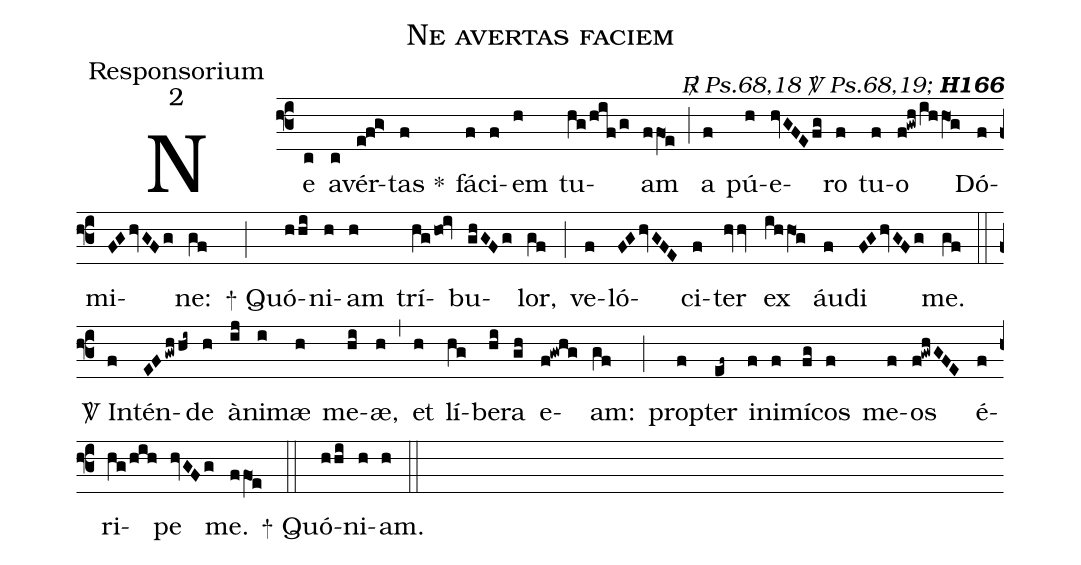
name:Ne avertas faciem;
office-part:Responsorium;
mode:2;
commentary:{\itshape\mdseries \Rbar\ Ps.68,18  \Vbar\ Ps.68,19;\/} {\bfseries H166};;
%%
(f3) Ne(c) a(c)vér(e!f!g>)tas <sp>*</sp>(f)  fá(f)ci(f)em(h) tu(hg/hif/g)am(ffO1e) (;)
a(f) pú(h)e(hvGFEfg)ro(f) tu(f)o(f!gwhihhO1g) Dó(f)mi(FGhvGFg)ne:(gf) (;)
<sp>+</sp> Quó(hhi)ni(h)am(h) trí(hg/ho0!iv)bu(ghGFg)lor,(gf) (;)
ve(f)ló(FGhvGFE)ci(f)ter(hvv) ex(ihhO1g) áu(f)di(FGhvGFg) me.(gf) (::)
<sp>V/</sp> In(f)tén(EFgwhhi~)de(h) à(ij)ni(i)mæ(h) me(hi)æ,(h) (,)
et(h) lí(hg)be(hi)ra(gh) e(f!gwhg)am:(gf) (;)
prop(f)ter(ef~) in(f)i(f)mí(fg)cos(f) me(f)os(f!gwhGFE) é(f)ri(hg/hih)pe(hvGFg) me.(ffO1e) (::)
<sp>+</sp> Quó(hhi)ni(h)am.(h) (::)
